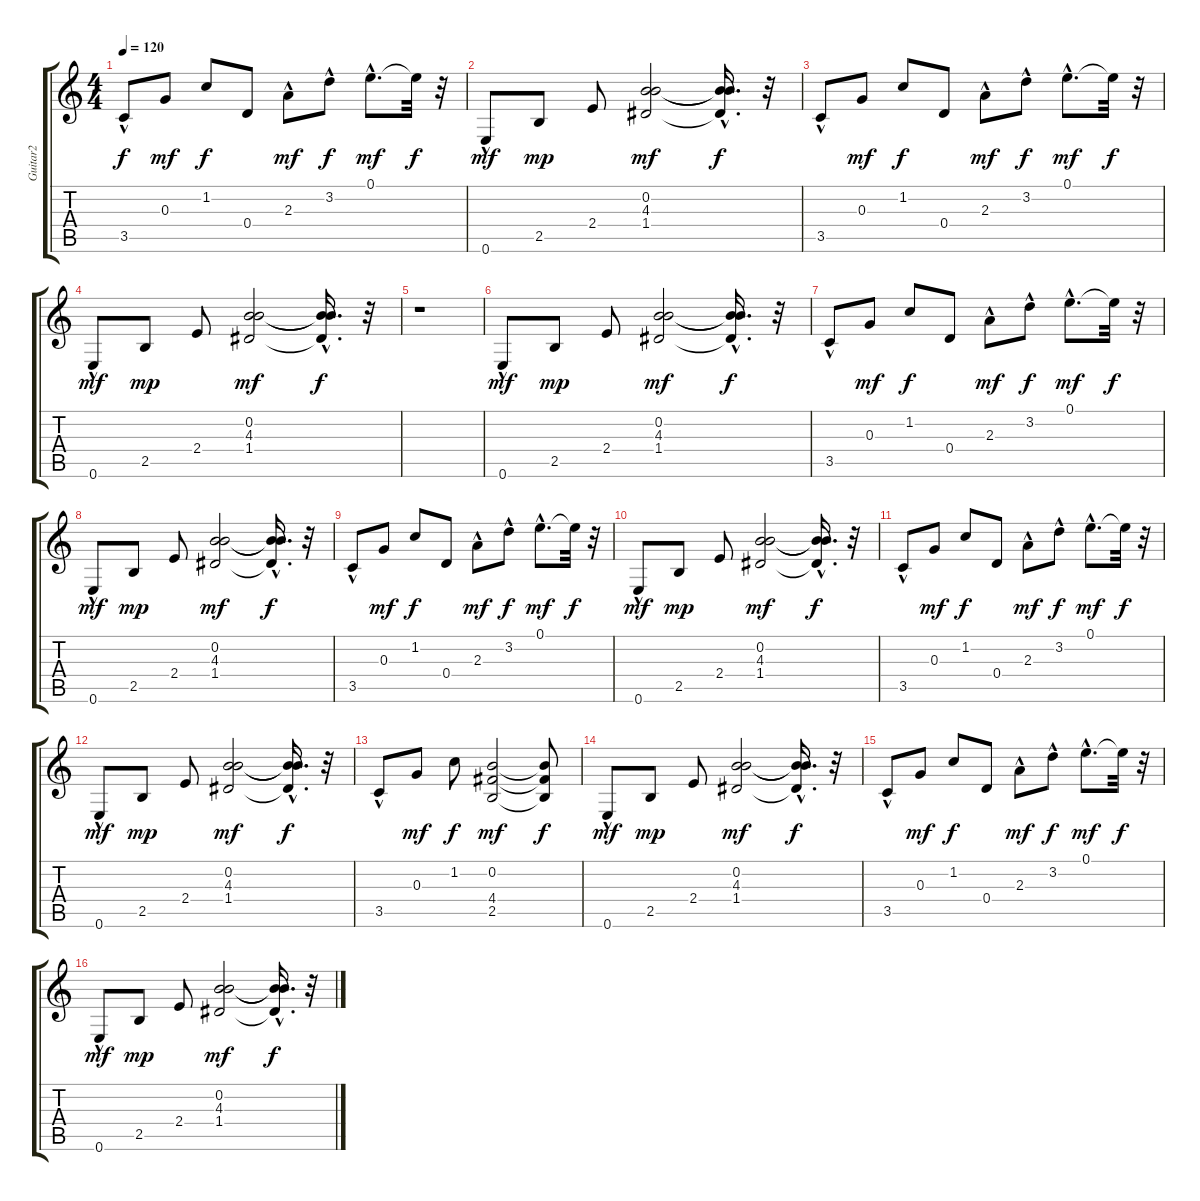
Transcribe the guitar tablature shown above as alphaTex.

\track ("Guitar2" "Guitar2") {instrument overdrivenguitar}
\staff {score tabs}
\tuning (E4 B3 G3 D3 A2 E2) {hide}
\ts (4 4)
\tempo 120
\clef g2
\ks c
3.5{hac}.8{dy f} 0.3.8{dy mf} 1.2.8{dy f} 0.4.8 2.3{hac}.8{dy mf} 3.2{hac}.8{dy f} 0.1{hac}.8{d dy mf} 0.1{t}.32{dy f} r.32 |
0.6{hac}.8{dy mf} 2.5.8{dy mp} 2.4.8 (0.2 4.3 1.4).2{dy mf} (0.2{hac t} 4.3{hac t} 1.4{hac t}).16{d dy f} r.32 |
3.5{hac}.8 0.3.8{dy mf} 1.2.8{dy f} 0.4.8 2.3{hac}.8{dy mf} 3.2{hac}.8{dy f} 0.1{hac}.8{d dy mf} 0.1{t}.32{dy f} r.32 |
0.6{hac}.8{dy mf} 2.5.8{dy mp} 2.4.8 (0.2 4.3 1.4).2{dy mf} (0.2{hac t} 4.3{hac t} 1.4{hac t}).16{d dy f} r.32 |
r.1 |
0.6{hac}.8{dy mf} 2.5.8{dy mp} 2.4.8 (0.2 4.3 1.4).2{dy mf} (0.2{hac t} 4.3{hac t} 1.4{hac t}).16{d dy f} r.32 |
3.5{hac}.8 0.3.8{dy mf} 1.2.8{dy f} 0.4.8 2.3{hac}.8{dy mf} 3.2{hac}.8{dy f} 0.1{hac}.8{d dy mf} 0.1{t}.32{dy f} r.32 |
0.6{hac}.8{dy mf} 2.5.8{dy mp} 2.4.8 (0.2 4.3 1.4).2{dy mf} (0.2{hac t} 4.3{hac t} 1.4{hac t}).16{d dy f} r.32 |
3.5{hac}.8 0.3.8{dy mf} 1.2.8{dy f} 0.4.8 2.3{hac}.8{dy mf} 3.2{hac}.8{dy f} 0.1{hac}.8{d dy mf} 0.1{t}.32{dy f} r.32 |
0.6{hac}.8{dy mf} 2.5.8{dy mp} 2.4.8 (0.2 4.3 1.4).2{dy mf} (0.2{hac t} 4.3{hac t} 1.4{hac t}).16{d dy f} r.32 |
3.5{hac}.8 0.3.8{dy mf} 1.2.8{dy f} 0.4.8 2.3{hac}.8{dy mf} 3.2{hac}.8{dy f} 0.1{hac}.8{d dy mf} 0.1{t}.32{dy f} r.32 |
0.6{hac}.8{dy mf} 2.5.8{dy mp} 2.4.8 (0.2 4.3 1.4).2{dy mf} (0.2{hac t} 4.3{hac t} 1.4{hac t}).16{d dy f} r.32 |
3.5{hac}.8 0.3.8{dy mf} 1.2.8{dy f} (0.2 4.4 2.5).2{dy mf} (0.2{t} 4.4{t} 2.5{t}).8{dy f} |
0.6{hac}.8{dy mf} 2.5.8{dy mp} 2.4.8 (0.2 4.3 1.4).2{dy mf} (0.2{hac t} 4.3{hac t} 1.4{hac t}).16{d dy f} r.32 |
3.5{hac}.8 0.3.8{dy mf} 1.2.8{dy f} 0.4.8 2.3{hac}.8{dy mf} 3.2{hac}.8{dy f} 0.1{hac}.8{d dy mf} 0.1{t}.32{dy f} r.32 |
0.6{hac}.8{dy mf} 2.5.8{dy mp} 2.4.8 (0.2 4.3 1.4).2{dy mf} (0.2{hac t} 4.3{hac t} 1.4{hac t}).16{d dy f} r.32
